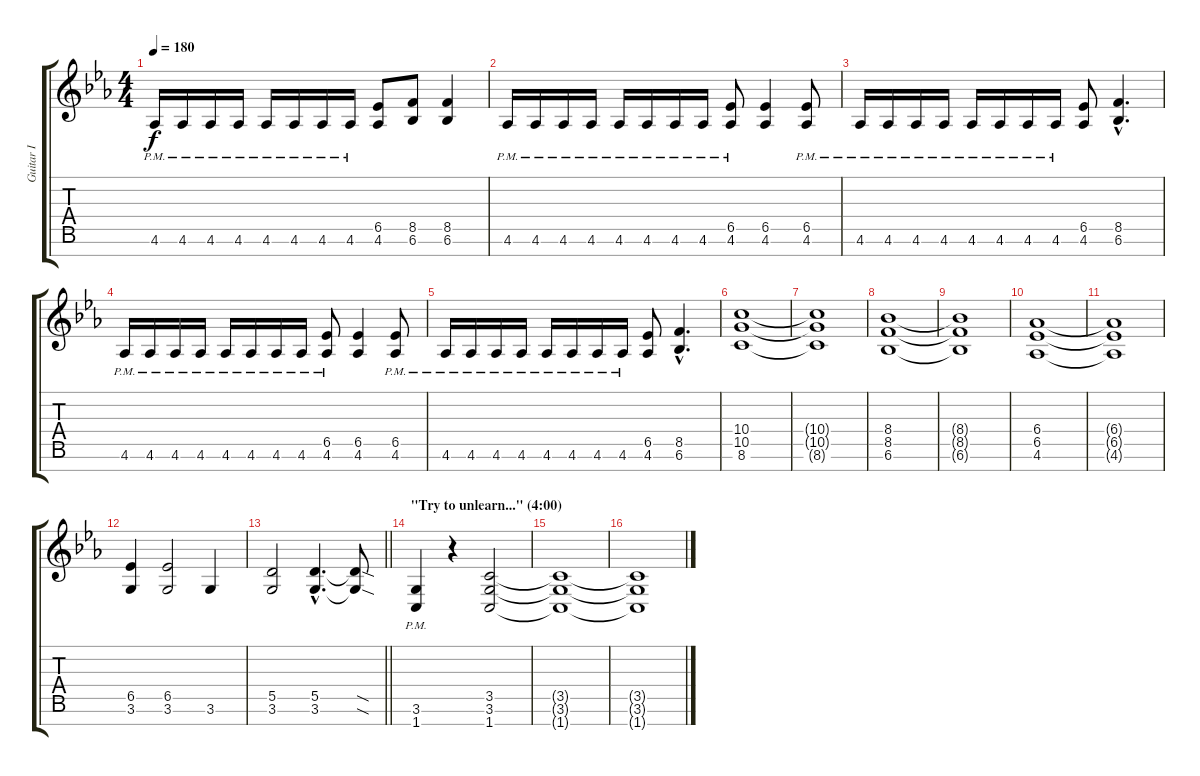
\track ("Guitar I" "Guitar I") {instrument distortionguitar}
\staff {score tabs}
\tuning (E4 B3 G3 D3 A2 E2 B1) {hide}
\ts (4 4)
\tempo 180
\clef g2
\ks eb
4.6{pm}.16{dy f} 4.6{pm}.16 4.6{pm}.16 4.6{pm}.16 4.6{pm}.16 4.6{pm}.16 4.6{pm}.16 4.6{pm}.16 (6.5 4.6).8 (8.5 6.6).8 (8.5 6.6).4 |
4.6{pm}.16 4.6{pm}.16 4.6{pm}.16 4.6{pm}.16 4.6{pm}.16 4.6{pm}.16 4.6{pm}.16 4.6{pm}.16 (6.5{pm} 4.6{pm}).8 (6.5 4.6).4 (6.5{pm} 4.6{pm}).8 |
4.6{pm}.16 4.6{pm}.16 4.6{pm}.16 4.6{pm}.16 4.6{pm}.16 4.6{pm}.16 4.6{pm}.16 4.6{pm}.16 (6.5 4.6).8 (8.5{hac} 6.6{hac}).4{d} |
4.6{pm}.16 4.6{pm}.16 4.6{pm}.16 4.6{pm}.16 4.6{pm}.16 4.6{pm}.16 4.6{pm}.16 4.6{pm}.16 (6.5{pm} 4.6{pm}).8 (6.5 4.6).4 (6.5{pm} 4.6{pm}).8 |
4.6{pm}.16 4.6{pm}.16 4.6{pm}.16 4.6{pm}.16 4.6{pm}.16 4.6{pm}.16 4.6{pm}.16 4.6{pm}.16 (6.5 4.6).8 (8.5{hac} 6.6{hac}).4{d} |
(10.4 10.5 8.6).1 |
(10.4{t} 10.5{t} 8.6{t}).1 |
(8.4 8.5 6.6).1 |
(8.4{t} 8.5{t} 6.6{t}).1 |
(6.4 6.5 4.6).1 |
(6.4{t} 6.5{t} 4.6{t}).1 |
(6.5 3.6).4 (6.5 3.6).2 3.6.4 |
\barLineRight lightlight
(5.5 3.6).2 (5.5{hac} 3.6{hac}).4{d} (5.5{sod t} 3.6{sod t}).8 |
\section ("" "\"Try to unlearn...\" (4:00)")
(3.6{pm} 1.7{pm}).4 r.4 (3.5 3.6 1.7).2 |
(3.5{t} 3.6{t} 1.7{t}).1 |
(3.5{t} 3.6{t} 1.7{t}).1
